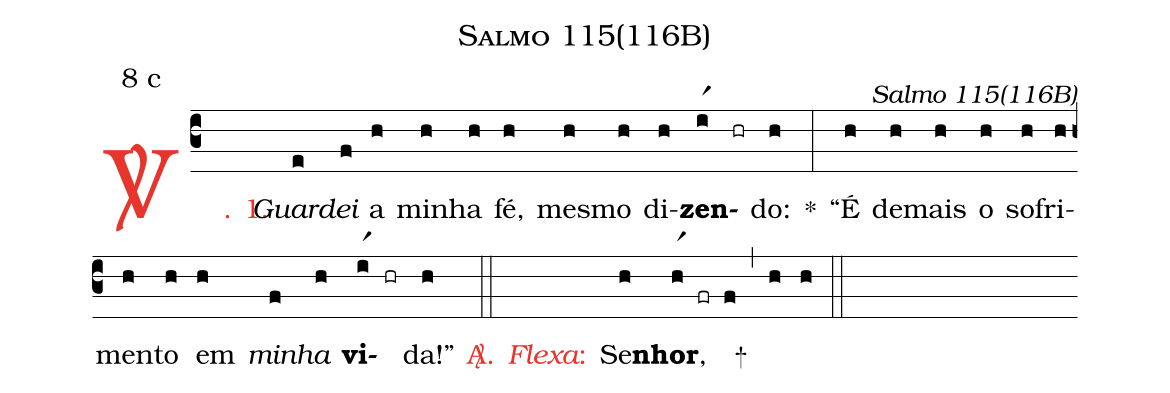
name: Salmo 115(116B);
mode: 8;
mode-differentia: c;
commentary: Salmo 115(116B);
%%
(c3)

<c><sp>V/</sp>. 1.</c>() <i>Guar</i>(e)<i>dei</i>(f) a(h) mi(h)nha(h) fé,(h) mes(h)mo(h) di(h)<b>zen</b>(ir1)(hr)do:(h) *(:) “É(h) de(h)mais(h) o(h) so(h)fri(h)men(h)to(h) em(h) <i>mi</i>(f)<i>nha</i>(h) <b>vi</b>(ir1)(hr)da!”(h)

<c><sp>A/</sp>.</c>(::)

<nlba><c><i>Flexa</i>:</c>() Se</nlba>(h)<b>nhor</b>,(hr1 fr f) +(,) (h) (h)

(::)
